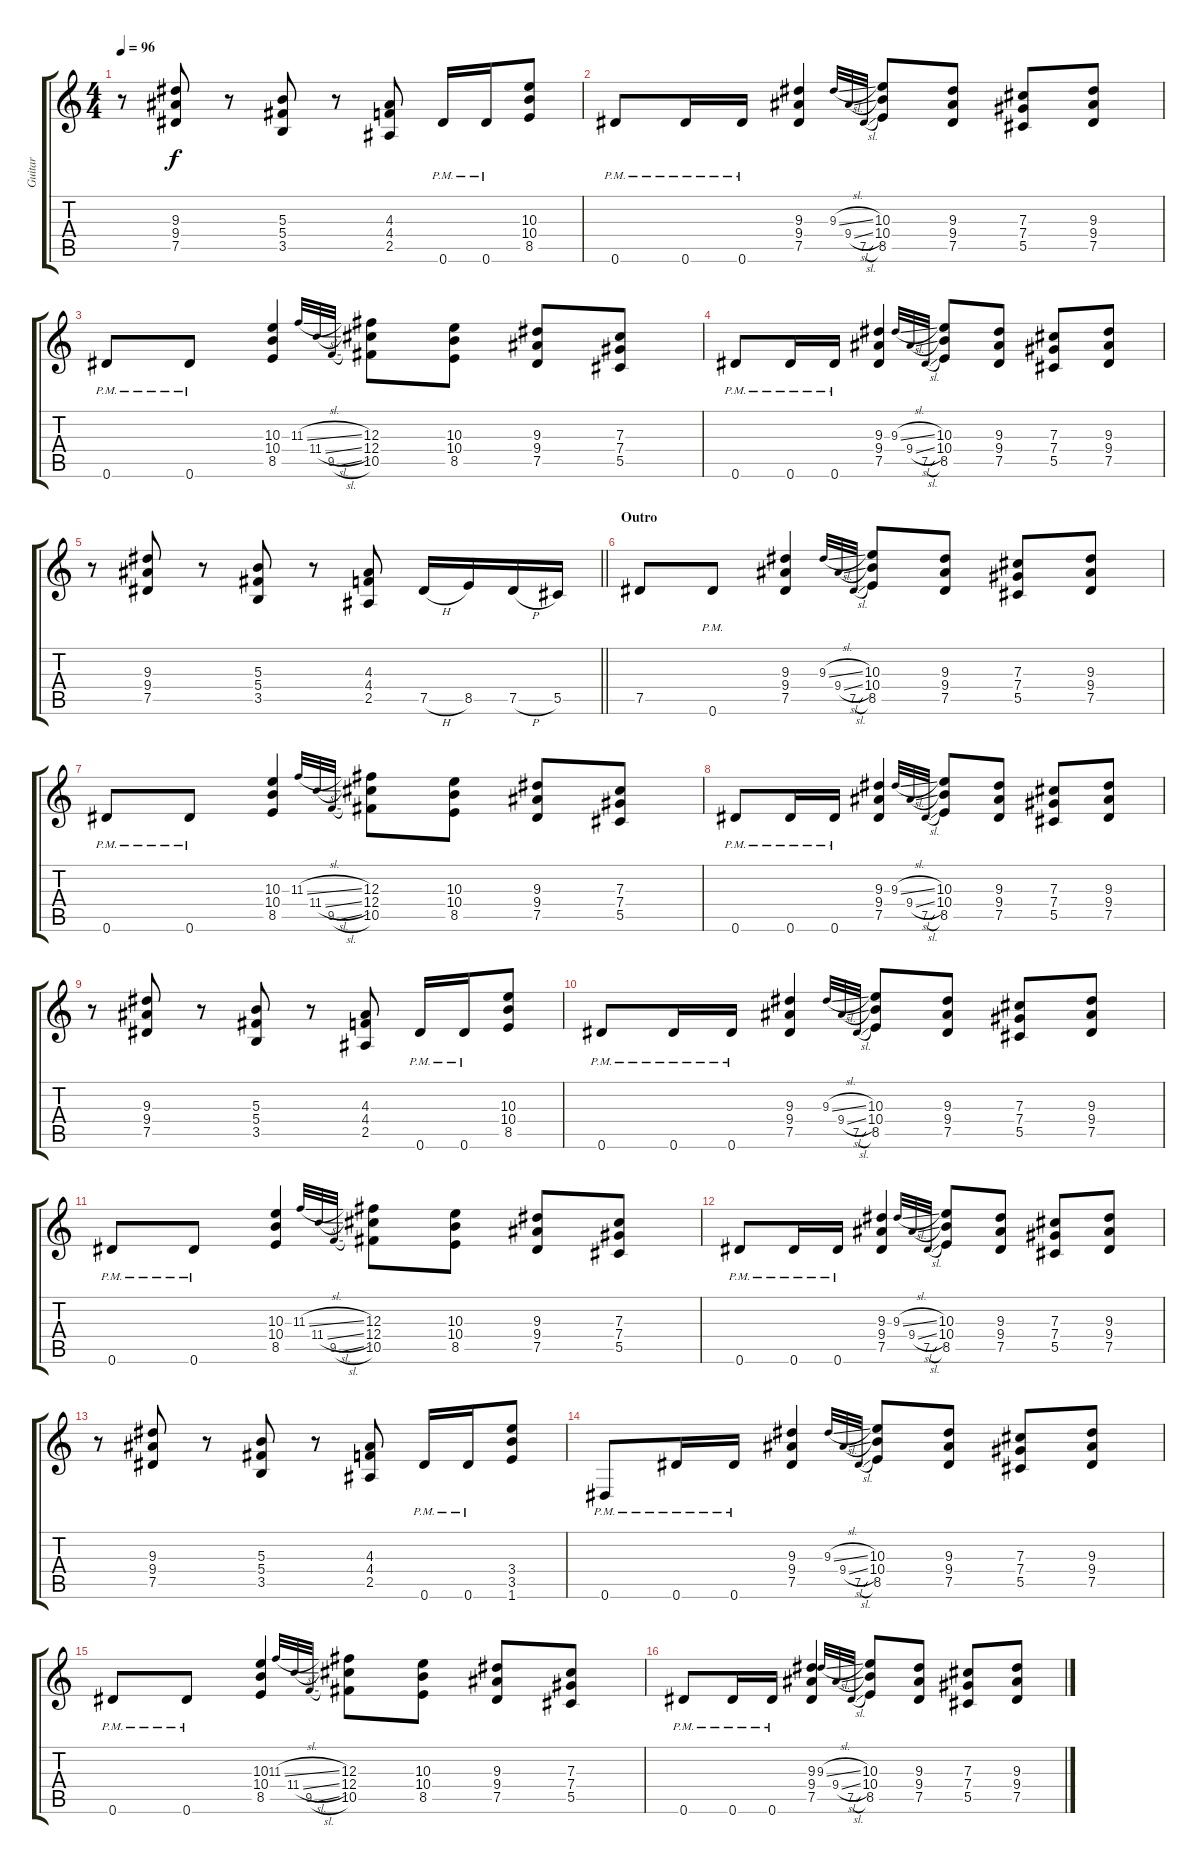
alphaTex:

\track ("Guitar" "Guitar") {instrument overdrivenguitar}
\staff {score tabs}
\tuning (Eb4 Bb3 Gb3 Db3 Ab2 Eb2) {hide}
\ts (4 4)
\tempo 96
\clef g2
\ks c
r.8{dy f} (9.3 9.4 7.5).8 r.8 (5.3 5.4 3.5).8 r.8 (4.3 4.4 2.5).8 0.6{pm}.16{ot 8vb} 0.6{pm}.16{ot 8vb} (10.3 10.4 8.5).8 |
0.6{pm}.8{ot 8vb} 0.6{pm}.16{ot 8vb} 0.6{pm}.16{ot 8vb} (9.3 9.4 7.5).4 9.3{sl}.32{gr onbeat} 9.4{sl}.32{gr onbeat} 7.5{sl}.32{gr onbeat} (10.3 10.4 8.5).8 (9.3 9.4 7.5).8 (7.3 7.4 5.5).8 (9.3 9.4 7.5).8 |
0.6{pm}.8{ot 8vb} 0.6{pm}.8{ot 8vb} (10.3 10.4 8.5).4 11.3{sl}.32{gr onbeat} 11.4{sl}.32{gr onbeat} 9.5{sl}.32{gr onbeat} (12.3 12.4 10.5).8 (10.3 10.4 8.5).8 (9.3 9.4 7.5).8 (7.3 7.4 5.5).8 |
0.6{pm}.8{ot 8vb} 0.6{pm}.16{ot 8vb} 0.6{pm}.16{ot 8vb} (9.3 9.4 7.5).4 9.3{sl}.32{gr onbeat} 9.4{sl}.32{gr onbeat} 7.5{sl}.32{gr onbeat} (10.3 10.4 8.5).8 (9.3 9.4 7.5).8 (7.3 7.4 5.5).8 (9.3 9.4 7.5).8 |
\barLineRight lightlight
r.8 (9.3 9.4 7.5).8 r.8 (5.3 5.4 3.5).8 r.8 (4.3 4.4 2.5).8 7.5{h}.16 8.5.16 7.5{h}.16 5.5.16 |
\section ("" "Outro")
7.5.8 0.6{pm}.8{ot 8vb} (9.3 9.4 7.5).4 9.3{sl}.32{gr onbeat} 9.4{sl}.32{gr onbeat} 7.5{sl}.32{gr onbeat} (10.3 10.4 8.5).8 (9.3 9.4 7.5).8 (7.3 7.4 5.5).8 (9.3 9.4 7.5).8 |
0.6{pm}.8{ot 8vb} 0.6{pm}.8{ot 8vb} (10.3 10.4 8.5).4 11.3{sl}.32{gr onbeat} 11.4{sl}.32{gr onbeat} 9.5{sl}.32{gr onbeat} (12.3 12.4 10.5).8 (10.3 10.4 8.5).8 (9.3 9.4 7.5).8 (7.3 7.4 5.5).8 |
0.6{pm}.8{ot 8vb volume 10} 0.6{pm}.16{ot 8vb} 0.6{pm}.16{ot 8vb} (9.3 9.4 7.5).4 9.3{sl}.32{gr onbeat} 9.4{sl}.32{gr onbeat} 7.5{sl}.32{gr onbeat} (10.3 10.4 8.5).8 (9.3 9.4 7.5).8 (7.3 7.4 5.5).8 (9.3 9.4 7.5).8 |
r.8 (9.3 9.4 7.5).8 r.8 (5.3 5.4 3.5).8 r.8 (4.3 4.4 2.5).8 0.6{pm}.16{ot 8vb} 0.6{pm}.16{ot 8vb} (10.3 10.4 8.5).8 |
0.6{pm}.8{ot 8vb} 0.6{pm}.16{ot 8vb} 0.6{pm}.16{ot 8vb} (9.3 9.4 7.5).4 9.3{sl}.32{gr onbeat} 9.4{sl}.32{gr onbeat} 7.5{sl}.32{gr onbeat} (10.3 10.4 8.5).8 (9.3 9.4 7.5).8 (7.3 7.4 5.5).8 (9.3 9.4 7.5).8 |
0.6{pm}.8{ot 8vb} 0.6{pm}.8{ot 8vb} (10.3 10.4 8.5).4 11.3{sl}.32{gr onbeat} 11.4{sl}.32{gr onbeat} 9.5{sl}.32{gr onbeat} (12.3 12.4 10.5).8 (10.3 10.4 8.5).8 (9.3 9.4 7.5).8 (7.3 7.4 5.5).8 |
0.6{pm}.8{ot 8vb volume 5} 0.6{pm}.16{ot 8vb} 0.6{pm}.16{ot 8vb} (9.3 9.4 7.5).4 9.3{sl}.32{gr onbeat} 9.4{sl}.32{gr onbeat} 7.5{sl}.32{gr onbeat} (10.3 10.4 8.5).8 (9.3 9.4 7.5).8 (7.3 7.4 5.5).8 (9.3 9.4 7.5).8 |
r.8 (9.3 9.4 7.5).8 r.8 (5.3 5.4 3.5).8 r.8 (4.3 4.4 2.5).8 0.6{pm}.16{ot 8vb} 0.6{pm}.16{ot 8vb} (3.4 3.5 1.6).8{ot 8vb} |
0.6{pm}.8 0.6{pm}.16{ot 8vb} 0.6{pm}.16{ot 8vb} (9.3 9.4 7.5).4 9.3{sl}.32{gr onbeat} 9.4{sl}.32{gr onbeat} 7.5{sl}.32{gr onbeat} (10.3 10.4 8.5).8 (9.3 9.4 7.5).8 (7.3 7.4 5.5).8 (9.3 9.4 7.5).8 |
0.6{pm}.8{ot 8vb} 0.6{pm}.8{ot 8vb} (10.3 10.4 8.5).4 11.3{sl}.32{gr onbeat} 11.4{sl}.32{gr onbeat} 9.5{sl}.32{gr onbeat} (12.3 12.4 10.5).8 (10.3 10.4 8.5).8 (9.3 9.4 7.5).8 (7.3 7.4 5.5).8 |
0.6{pm}.8{ot 8vb volume 0} 0.6{pm}.16{ot 8vb} 0.6{pm}.16{ot 8vb} (9.3 9.4 7.5).4 9.3{sl}.32{gr onbeat} 9.4{sl}.32{gr onbeat} 7.5{sl}.32{gr onbeat} (10.3 10.4 8.5).8 (9.3 9.4 7.5).8 (7.3 7.4 5.5).8 (9.3 9.4 7.5).8
